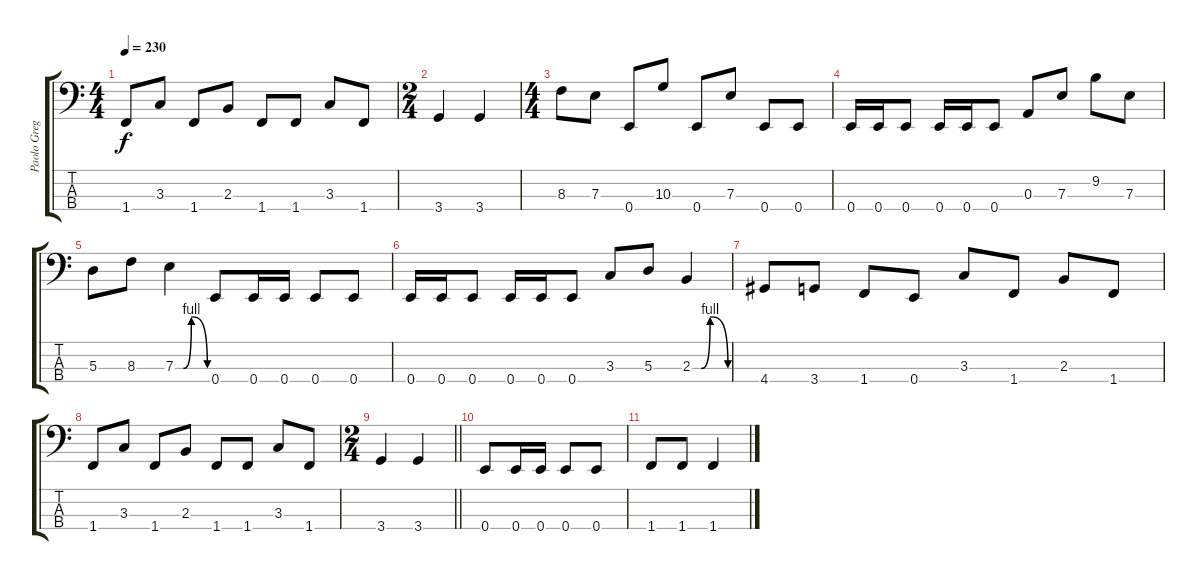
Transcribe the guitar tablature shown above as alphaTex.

\track ("Paolo Gregoletto" "Paolo Greg") {instrument electricbassfinger}
\staff {score tabs}
\tuning (G2 D2 A1 E1) {hide}
\ts (4 4)
\tempo 230
\clef f4
\ks c
1.4.8{dy f} 3.3.8 1.4.8 2.3.8 1.4.8 1.4.8 3.3.8 1.4.8 |
\ts (2 4)
3.4.4 3.4.4 |
\ts (4 4)
8.3.8 7.3.8 0.4.8 10.3.8 0.4.8 7.3.8 0.4.8 0.4.8 |
0.4.16 0.4.16 0.4.8 0.4.16 0.4.16 0.4.8 0.3.8 7.3.8 9.2.8 7.3.8 |
5.3.8 8.3.8 7.3{be (custom 0 0 15 0 30 4 60 0)}.4 0.4.8 0.4.16 0.4.16 0.4.8 0.4.8 |
0.4.16 0.4.16 0.4.8 0.4.16 0.4.16 0.4.8 3.3.8 5.3.8 2.3{be (custom 0 0 15 0 30 4 60 0)}.4 |
4.4.8 3.4.8 1.4.8 0.4.8 3.3.8 1.4.8 2.3.8 1.4.8 |
1.4.8 3.3.8 1.4.8 2.3.8 1.4.8 1.4.8 3.3.8 1.4.8 |
\ts (2 4)
\barLineRight lightlight
3.4.4 3.4.4 |
0.4.8 0.4.16 0.4.16 0.4.8 0.4.8 |
1.4.8 1.4.8 1.4.4
